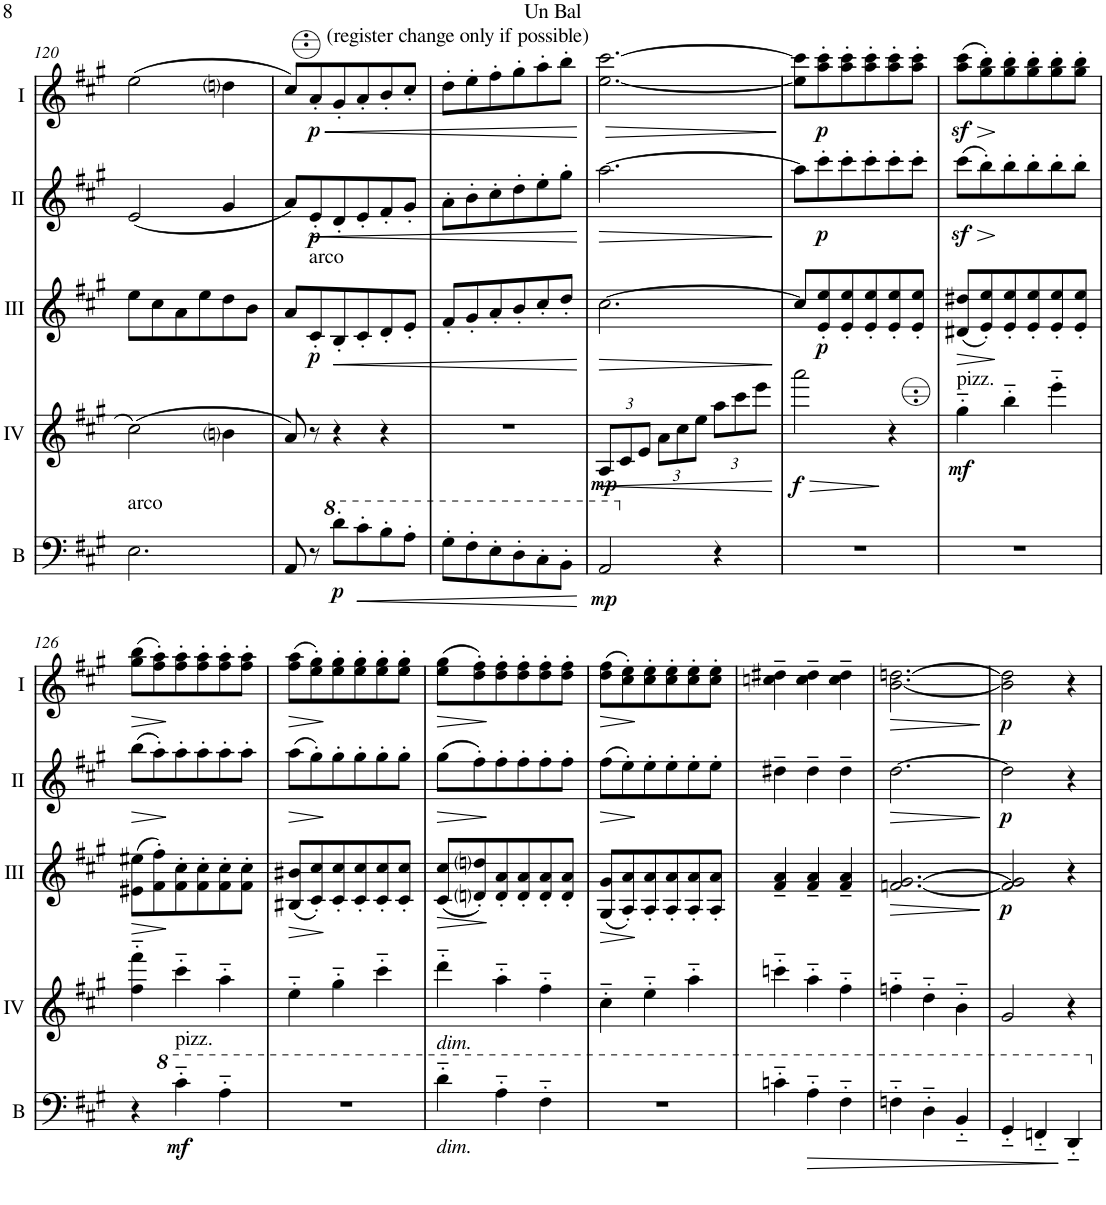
**kern	**dynam	**kern	**dynam	**kern	**dynam	**kern	**dynam	**kern	**dynam
*part5	*part5	*part4	*part4	*part3	*part3	*part2	*part2	*part1	*part1
*staff5	*staff5	*staff4	*staff4	*staff3	*staff3	*staff2	*staff2	*staff1	*staff1
*I"Bass	*	*I"Acc. 4	*	*I"Acc. 3	*	*I"Acc. 2	*	*I"Acc. 1	*
*I'B	*	*	*	*	*	*	*	*	*
!!LO:PB:g=z
*clefF4	*	*clefG2	*	*clefG2	*	*clefG2	*	*clefG2	*
*Trd7c12	*	*	*	*	*	*	*	*	*
*k[f#c#g#]	*	*k[f#c#g#]	*	*k[f#c#g#]	*	*k[f#c#g#]	*	*k[f#c#g#]	*
*M3/4	*	*M3/4	*	*M3/4	*	*M3/4	*	*M3/4	*
=120	=120	=120	=120	=120	=120	=120	=120	=120	=120
!LO:TX:a:t=arco	!	!	!	!	!	!	!	!	!
2.E\	.	(2cc#\	.	8ee\L	.	(2e/	.	(2ee\	.
.	.	.	.	8cc#\	.	.	.	.	.
.	.	.	.	8a\	.	.	.	.	.
.	.	.	.	8ee\	.	.	.	.	.
.	.	4bni\	.	8dd\	.	4g#/	.	4ddni\	.
.	.	.	.	8b\J	.	.	.	.	.
=121	=121	=121	=121	=121	=121	=121	=121	=121	=121
8AA/	.	8a/)	.	8a/L	.	8a/L)	.	8cc#/L)	.
!	!	!	!	!	!	!	!	!LO:TX:a:t=(register change only if possible)	!
!	!	!	!	!LO:TX:a:t=arco	!	!	!	!	!
!	!	!	!	!	!LO:DY:b	!	!LO:DY:b	!	!LO:HP:b
!	!	!	!	!	!	!	!	!	!LO:DY:n=1:b
8r	.	8r	.	8c#'/	p	8e'/	p	8a'/	< p
*8va	*	*	*	*	*	*	*	*	*
!	!LO:DY:b	!	!	!	!LO:HP:b	!	!LO:HP:b	!	!
8dd'\L	p	4r	.	8B'/	<	8d'/	<	8g#'/	.
!	!LO:HP:b	!	!	!	!	!	!	!	!
8cc#'\	<	.	.	8c#'/	.	8e'/	.	8a'/	.
8b'\	.	4r	.	8d'/	.	8f#'/	.	8b'/	.
8a'\J	.	.	.	8e'/J	.	8g#'/J	.	8cc#'/J	.
=122	=122	=122	=122	=122	=122	=122	=122	=122	=122
8g#'\L	.	2.r	.	8f#'/L	.	8a'\L	.	8dd'\L	.
8f#'\	.	.	.	8g#'/	.	8b'\	.	8ee'\	.
8e'\	.	.	.	8a'/	.	8cc#'\	.	8ff#'\	.
8d'\	.	.	.	8b'/	.	8dd'\	.	8gg#'\	.
8c#'\	.	.	.	8cc#'/	.	8ee'\	.	8aa'\	.
8B'\J	.	.	.	8dd'/J	.	8gg#'\J	.	8bb'\J	.
.	[	.	.	.	[	.	[	.	[
=123	=123	=123	=123	=123	=123	=123	=123	=123	=123
*	*	*Xbrackettup	*	*	*	*	*	*	*
!	!LO:DY:b	!	!LO:DY:b	!	!LO:HP:b	!	!LO:HP:b	!	!LO:HP:b
2A/	mp	12A/L	mp	[2.cc#\	>	[2.aa\	>	[2.ee\ [2.ccc#\	>
!	!	!	!LO:HP:b	!	!	!	!	!	!
.	.	12c#/	<	.	.	.	.	.	.
.	.	12e/J	.	.	.	.	.	.	.
.	.	12a\L	.	.	.	.	.	.	.
.	.	12cc#\	.	.	.	.	.	.	.
.	.	12ee\J	.	.	.	.	.	.	.
*X8va	*	*	*	*	*	*	*	*	*
4r	.	12aa\L	.	.	.	.	.	.	.
.	.	12ccc#\	.	.	.	.	.	.	.
.	.	12eee\J	.	.	.	.	.	.	.
.	.	.	[	.	]	.	]	.	]
=124	=124	=124	=124	=124	=124	=124	=124	=124	=124
!	!	!	!LO:HP:b	!	!	!	!	!	!
!	!	!	!LO:DY:n=1:b	!	!	!	!	!	!
2.r	.	2aaa\	> f	8cc#/L]	.	8aa\L]	.	8ee\] 8ccc#\]L	.
!	!	!	!	!	!LO:DY:b	!	!LO:DY:b	!	!LO:DY:b
.	.	.	.	8e/' 8ee/'	p	8ccc#'\	p	8aa\' 8ccc#\'	p
.	.	.	.	8e/' 8ee/'	.	8ccc#'\	.	8aa\' 8ccc#\'	.
.	.	.	.	8e/' 8ee/'	.	8ccc#'\	.	8aa\' 8ccc#\'	.
.	.	4r	]	8e/' 8ee/'	.	8ccc#'\	.	8aa\' 8ccc#\'	.
.	.	.	.	8e/' 8ee/'J	.	8ccc#'\J	.	8aa\' 8ccc#\'J	.
=125	=125	=125	=125	=125	=125	=125	=125	=125	=125
!	!	!LO:TX:a:t=pizz.	!	!	!	!	!	!	!
!	!	!	!LO:DY:b	!	!LO:HP:b	!	!LO:HP:b	!	!LO:HP:b
2.r	.	4g#'~\	mf	(8d#X/ 8dd#X/L	>	(8ccc#z<\L	>	(8aa\z< 8ccc#\z<L	>
.	.	.	.	8e/' 8ee/')	.	8bb'\)	.	8gg#\' 8bb\')	.
.	.	4b'~\	.	8e/' 8ee/'	]	8bb'\	]	8gg#\' 8bb\'	]
.	.	.	.	8e/' 8ee/'	.	8bb'\	.	8gg#\' 8bb\'	.
.	.	4ee'~\	.	8e/' 8ee/'	.	8bb'\	.	8gg#\' 8bb\'	.
.	.	.	.	8e/' 8ee/'J	.	8bb'\J	.	8gg#\' 8bb\'J	.
!!LO:LB:g=z
=126	=126	=126	=126	=126	=126	=126	=126	=126	=126
!	!	!	!	!	!LO:HP:b	!	!LO:HP:b	!	!LO:HP:b
4r	.	4f#\'~ 4ff#\'~	.	(8e#X\ 8ee#X\L	>	(8bb\L	>	(8gg#\ 8bb\L	>
.	.	.	.	8f#\' 8ff#\')	.	8aa'\)	.	8ff#\' 8aa\')	.
*8va	*	*	*	*	*	*	*	*	*
!LO:TX:a:t=pizz.	!	!	!	!	!	!	!	!	!
!	!LO:DY:b	!	!	!	!	!	!	!	!
4cc#'~\	mf	4cc#'~\	.	8f#\' 8cc#\'	]	8aa'\	]	8ff#\' 8aa\'	]
.	.	.	.	8f#\' 8cc#\'	.	8aa'\	.	8ff#\' 8aa\'	.
4a'~\	.	4a'~\	.	8f#\' 8cc#\'	.	8aa'\	.	8ff#\' 8aa\'	.
.	.	.	.	8f#\' 8cc#\'J	.	8aa'\J	.	8ff#\' 8aa\'J	.
=127	=127	=127	=127	=127	=127	=127	=127	=127	=127
!	!	!	!	!	!LO:HP:b	!	!LO:HP:b	!	!LO:HP:b
2.r	.	4e'~\	.	(8B#X/ 8b#X/L	>	(8aa\L	>	(8ff#\ 8aa\L	>
.	.	.	.	8c#/' 8cc#/')	.	8gg#'\)	.	8ee\' 8gg#\')	.
.	.	4g#'~\	.	8c#/' 8cc#/'	]	8gg#'\	]	8ee\' 8gg#\'	]
.	.	.	.	8c#/' 8cc#/'	.	8gg#'\	.	8ee\' 8gg#\'	.
.	.	4cc#'~\	.	8c#/' 8cc#/'	.	8gg#'\	.	8ee\' 8gg#\'	.
.	.	.	.	8c#/' 8cc#/'J	.	8gg#'\J	.	8ee\' 8gg#\'J	.
=128	=128	=128	=128	=128	=128	=128	=128	=128	=128
!	!	!LO:TX:b:i:t=dim.	!	!	!	!	!	!	!
!LO:TX:b:i:t=dim.	!	!	!	!	!	!	!	!	!
!	!	!	!	!	!LO:HP:b	!	!LO:HP:b	!	!LO:HP:b
4dd'~\	.	4dd'~\	.	(8c#/ 8cc#/L	>	(8gg#\L	>	(8ee\ 8gg#\L	>
.	.	.	.	8dni/' 8ddni/')	.	8ff#'\)	.	8dd\' 8ff#\')	.
4a'~\	.	4a'~\	.	8d/' 8a/'	]	8ff#'\	]	8dd\' 8ff#\'	]
.	.	.	.	8d/' 8a/'	.	8ff#'\	.	8dd\' 8ff#\'	.
4f#'~\	.	4f#'~\	.	8d/' 8a/'	.	8ff#'\	.	8dd\' 8ff#\'	.
.	.	.	.	8d/' 8a/'J	.	8ff#'\J	.	8dd\' 8ff#\'J	.
=129	=129	=129	=129	=129	=129	=129	=129	=129	=129
!	!	!	!	!	!LO:HP:b	!	!LO:HP:b	!	!LO:HP:b
2.r	.	4c#'~\	.	(8G#/ 8g#/L	>	(8ff#\L	>	(8dd\ 8ff#\L	>
.	.	.	.	8A/' 8a/')	.	8ee'\)	.	8cc#\' 8ee\')	.
.	.	4e'~\	.	8A/' 8a/'	]	8ee'\	]	8cc#\' 8ee\'	]
.	.	.	.	8A/' 8a/'	.	8ee'\	.	8cc#\' 8ee\'	.
.	.	4a'~\	.	8A/' 8a/'	.	8ee'\	.	8cc#\' 8ee\'	.
.	.	.	.	8A/' 8a/'J	.	8ee'\J	.	8cc#\' 8ee\'J	.
=130	=130	=130	=130	=130	=130	=130	=130	=130	=130
4ccn'~\	.	4ccn'~\	.	4f#/~ 4a/~	.	4dd#X~\	.	4ccn\~ 4dd#X\~	.
!	!LO:HP:b	!	!	!	!	!	!	!	!
4a'~\	>	4a'~\	.	4f#/~ 4a/~	.	4dd#~\	.	4cc\~ 4dd#\~	.
4f#'~\	.	4f#'~\	.	4f#/~ 4a/~	.	4dd#~\	.	4cc\~ 4dd#\~	.
=131	=131	=131	=131	=131	=131	=131	=131	=131	=131
!	!	!	!	!	!LO:HP:b	!	!LO:HP:b	!	!LO:HP:b
4fn'~\	.	4fn'~\	.	[2.fn/ [2.g#/	>	[2.dd\	>	[2.b\ [2.ddn\	>
4d'~\	.	4d'~\	.	.	.	.	.	.	.
4B'~/	.	4B'~\	.	.	.	.	.	.	.
.	.	.	.	.	]	.	]	.	]
=132	=132	=132	=132	=132	=132	=132	=132	=132	=132
!	!	!	!	!	!LO:DY:b	!	!LO:DY:b	!	!LO:DY:b
4G#'~/	.	2G#/	.	2f/] 2g#/]	p	2dd\]	p	2b\] 2dd\]	p
4Fn'~/	.	.	.	.	.	.	.	.	.
4D'~/	]	4r	.	4r	.	4r	.	4r	.
*X8va	*	*	*	*	*	*	*	*	*
=	=	=	=	=	=	=	=	=	=
*-	*-	*-	*-	*-	*-	*-	*-	*-	*-
